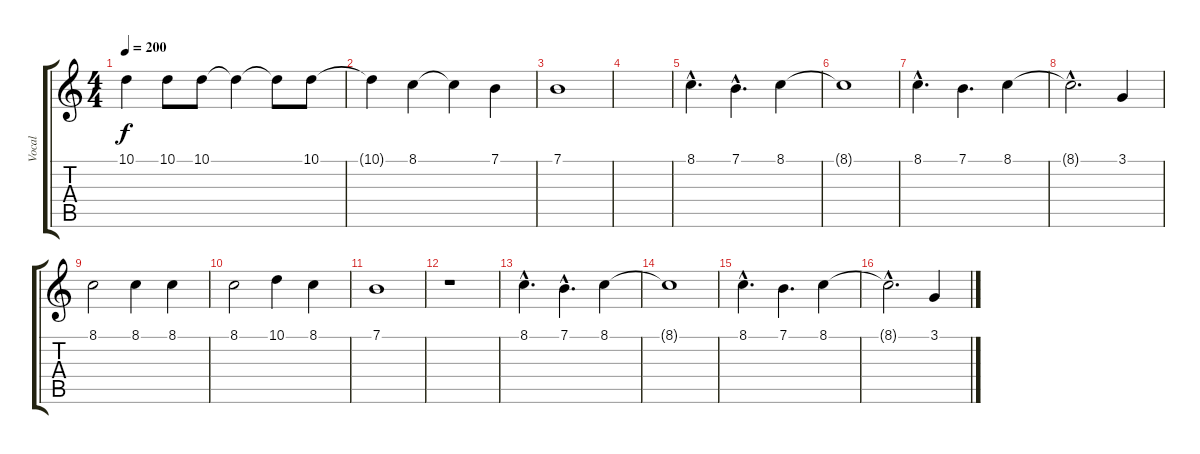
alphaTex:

\track ("Vocal" "Vocal") {instrument violin}
\staff {score tabs}
\tuning (E4 B3 G3 D3 A2 E2) {hide}
\ts (4 4)
\tempo 200
\clef g2
\ks c
10.1.4{dy f} 10.1.8 10.1.8 10.1{t}.4 10.1{t}.8 10.1.8 |
10.1{t}.4 8.1.4 8.1{t}.4 7.1.4 |
7.1.1 |
|
8.1{hac}.4{d} 7.1{hac}.4{d} 8.1.4 |
8.1{t}.1 |
8.1{hac}.4{d} 7.1.4{d} 8.1.4 |
8.1{hac t}.2{d} 3.1.4 |
8.1.2 8.1.4 8.1.4 |
8.1.2 10.1.4 8.1.4 |
7.1.1 |
r.1 |
8.1{hac}.4{d} 7.1{hac}.4{d} 8.1.4 |
8.1{t}.1 |
8.1{hac}.4{d} 7.1.4{d} 8.1.4 |
8.1{hac t}.2{d} 3.1.4
